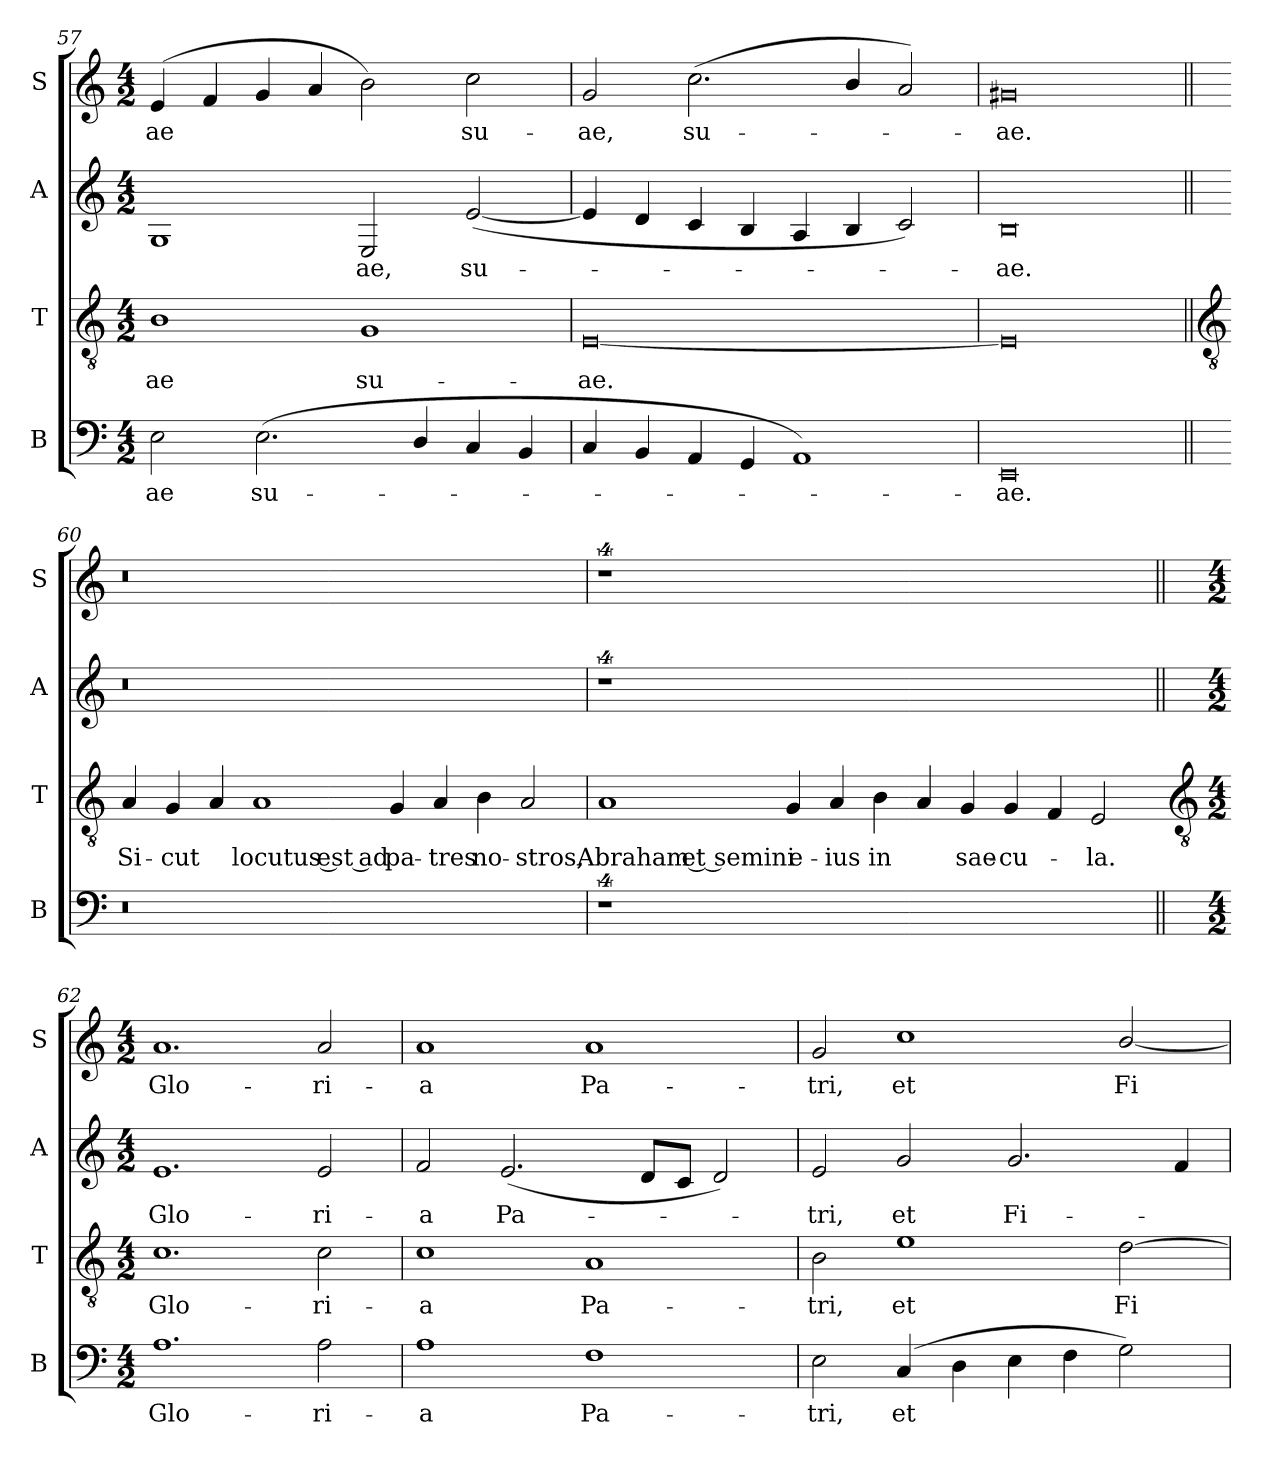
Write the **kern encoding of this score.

**kern	**text	**kern	**text	**kern	**text	**kern	**text
*part4	*part4	*part3	*part3	*part2	*part2	*part1	*part1
*staff4	*staff4	*staff3	*staff3	*staff2	*staff2	*staff1	*staff1
*I"B	*	*I"T	*	*I"A	*	*I"S	*
*I'B	*	*I'T	*	*I'A	*	*I'S	*
*clefF4	*	*clefGv2	*	*clefG2	*	*clefG2	*
*k[]	*	*k[]	*	*k[]	*	*k[]	*
*C:	*	*C:	*	*C:	*	*C:	*
*M4/2	*	*M4/2	*	*M4/2	*	*M4/2	*
=57	=57	=57	=57	=57	=57	=57	=57
!	!LO:LY:b	!	!LO:LY:b	!	!	!	!LO:LY:b
2E	-ae	1B	-ae	1G	.	(<4e	-ae
.	.	.	.	.	.	4f	.
!	!LO:LY:b	!	!	!	!	!	!
(<2.E	su-	.	.	.	.	4g	.
.	.	.	.	.	.	4a	.
!	!	!	!LO:LY:b	!	!LO:LY:b	!	!
.	.	1G	su-	2E	ae,	2b)	.
4D/	.	.	.	.	.	.	.
!	!	!	!	!	!LO:LY:b	!	!LO:LY:b
4C	.	.	.	(<[2e	su-	2cc	su-
4BB	.	.	.	.	.	.	.
=58	=58	=58	=58	=58	=58	=58	=58
!	!	!	!LO:LY:b	!	!	!	!LO:LY:b
4C	.	[0E	-ae.	4e]	.	2g	-ae,
4BB	.	.	.	4d	.	.	.
!	!	!	!	!	!	!	!LO:LY:b
4AA	.	.	.	4c	.	(<2.cc	su-
4GG	.	.	.	4B	.	.	.
1AA)	.	.	.	4A	.	.	.
.	.	.	.	4B	.	4b/	.
.	.	.	.	2c)	.	2a)	.
=59	=59	=59	=59	=59	=59	=59	=59
!	!LO:LY:b	!	!	!	!LO:LY:b	!	!LO:LY:b
0EE	ae.	0E]	.	0B	ae.	0g#X	ae.
!!LO:LB:g=z
=60||	=60||	=60||	=60||	=60||	=60||	=60||	=60||
*	*	*clefGv2	*	*	*	*	*
!	!	!	!LO:LY:b	!	!	!	!
0.r	.	4A	Si-	0.r	.	0.r	.
!	!	!	!LO:LY:b	!	!	!	!
.	.	4G	-cut	.	.	.	.
.	.	4A	.	.	.	.	.
!	!	!	!LO:LY:b	!	!	!	!
.	.	1A	locutus est ad	.	.	.	.
!	!	!	!LO:LY:b	!	!	!	!
.	.	4G	pa-	.	.	.	.
!	!	!	!LO:LY:b	!	!	!	!
.	.	4A	-tres	.	.	.	.
!	!	!	!LO:LY:b	!	!	!	!
.	.	4B	no-	.	.	.	.
!	!	!	!LO:LY:b	!	!	!	!
.	.	2A	-stros,	.	.	.	.
=61	=61	=61	=61	=61	=61	=61	=61
!	!	!	!LO:LY:b	!	!	!	!
4%13r	.	1A	Abraham et semini	4%13r	.	4%13r	.
!	!	!	!LO:LY:b	!	!	!	!
.	.	4G	e-	.	.	.	.
!	!	!	!LO:LY:b	!	!	!	!
.	.	4A	-ius	.	.	.	.
!	!	!	!LO:LY:b	!	!	!	!
.	.	4B	in	.	.	.	.
.	.	4A	.	.	.	.	.
!	!	!	!LO:LY:b	!	!	!	!
.	.	4G	sae-	.	.	.	.
!	!	!	!LO:LY:b	!	!	!	!
.	.	4G	-cu-	.	.	.	.
.	.	4F	.	.	.	.	.
!	!	!	!LO:LY:b	!	!	!	!
.	.	2E	la.	.	.	.	.
!!LO:LB:g=z
=62||	=62||	=62-	=62||	=62||	=62||	=62||	=62||
*	*	*clefGv2	*	*	*	*	*
*k[]	*	*	*	*k[]	*	*k[]	*
*C:	*	*	*	*C:	*	*C:	*
*M4/2	*	*M4/2	*	*M4/2	*	*M4/2	*
!	!LO:LY:b	!	!LO:LY:b	!	!LO:LY:b	!	!LO:LY:b
1.A	Glo-	1.c	Glo-	1.e	Glo-	1.a	Glo-
!	!LO:LY:b	!	!LO:LY:b	!	!LO:LY:b	!	!LO:LY:b
2A	-ri-	2c	-ri-	2e	-ri-	2a	-ri-
=63	=63	=63	=63	=63	=63	=63	=63
!	!LO:LY:b	!	!LO:LY:b	!	!LO:LY:b	!	!LO:LY:b
1A	-a	1c	-a	2f	-a	1a	-a
!	!	!	!	!	!LO:LY:b	!	!
.	.	.	.	(<2.e	Pa-	.	.
!	!LO:LY:b	!	!LO:LY:b	!	!	!	!LO:LY:b
1F	Pa-	1A	Pa-	.	.	1a	Pa-
.	.	.	.	8dL	.	.	.
.	.	.	.	8cJ	.	.	.
.	.	.	.	2d)	.	.	.
=64	=64	=64	=64	=64	=64	=64	=64
!	!LO:LY:b	!	!LO:LY:b	!	!LO:LY:b	!	!LO:LY:b
2E	-tri,	2B	-tri,	2e	tri,	2g	-tri,
!	!LO:LY:b	!	!LO:LY:b	!	!LO:LY:b	!	!LO:LY:b
(>4C	et	1e	et	2g	et	1cc	et
4D	.	.	.	.	.	.	.
!	!	!	!	!	!LO:LY:b	!	!
4E	.	.	.	2.g	Fi-	.	.
4F	.	.	.	.	.	.	.
!	!	!	!LO:LY:b	!	!	!	!LO:LY:b
2G)	.	[2d	Fi-	.	.	[2b/	Fi-
.	.	.	.	4f	.	.	.
=	=	=	=	=	=	=	=
*-	*-	*-	*-	*-	*-	*-	*-
